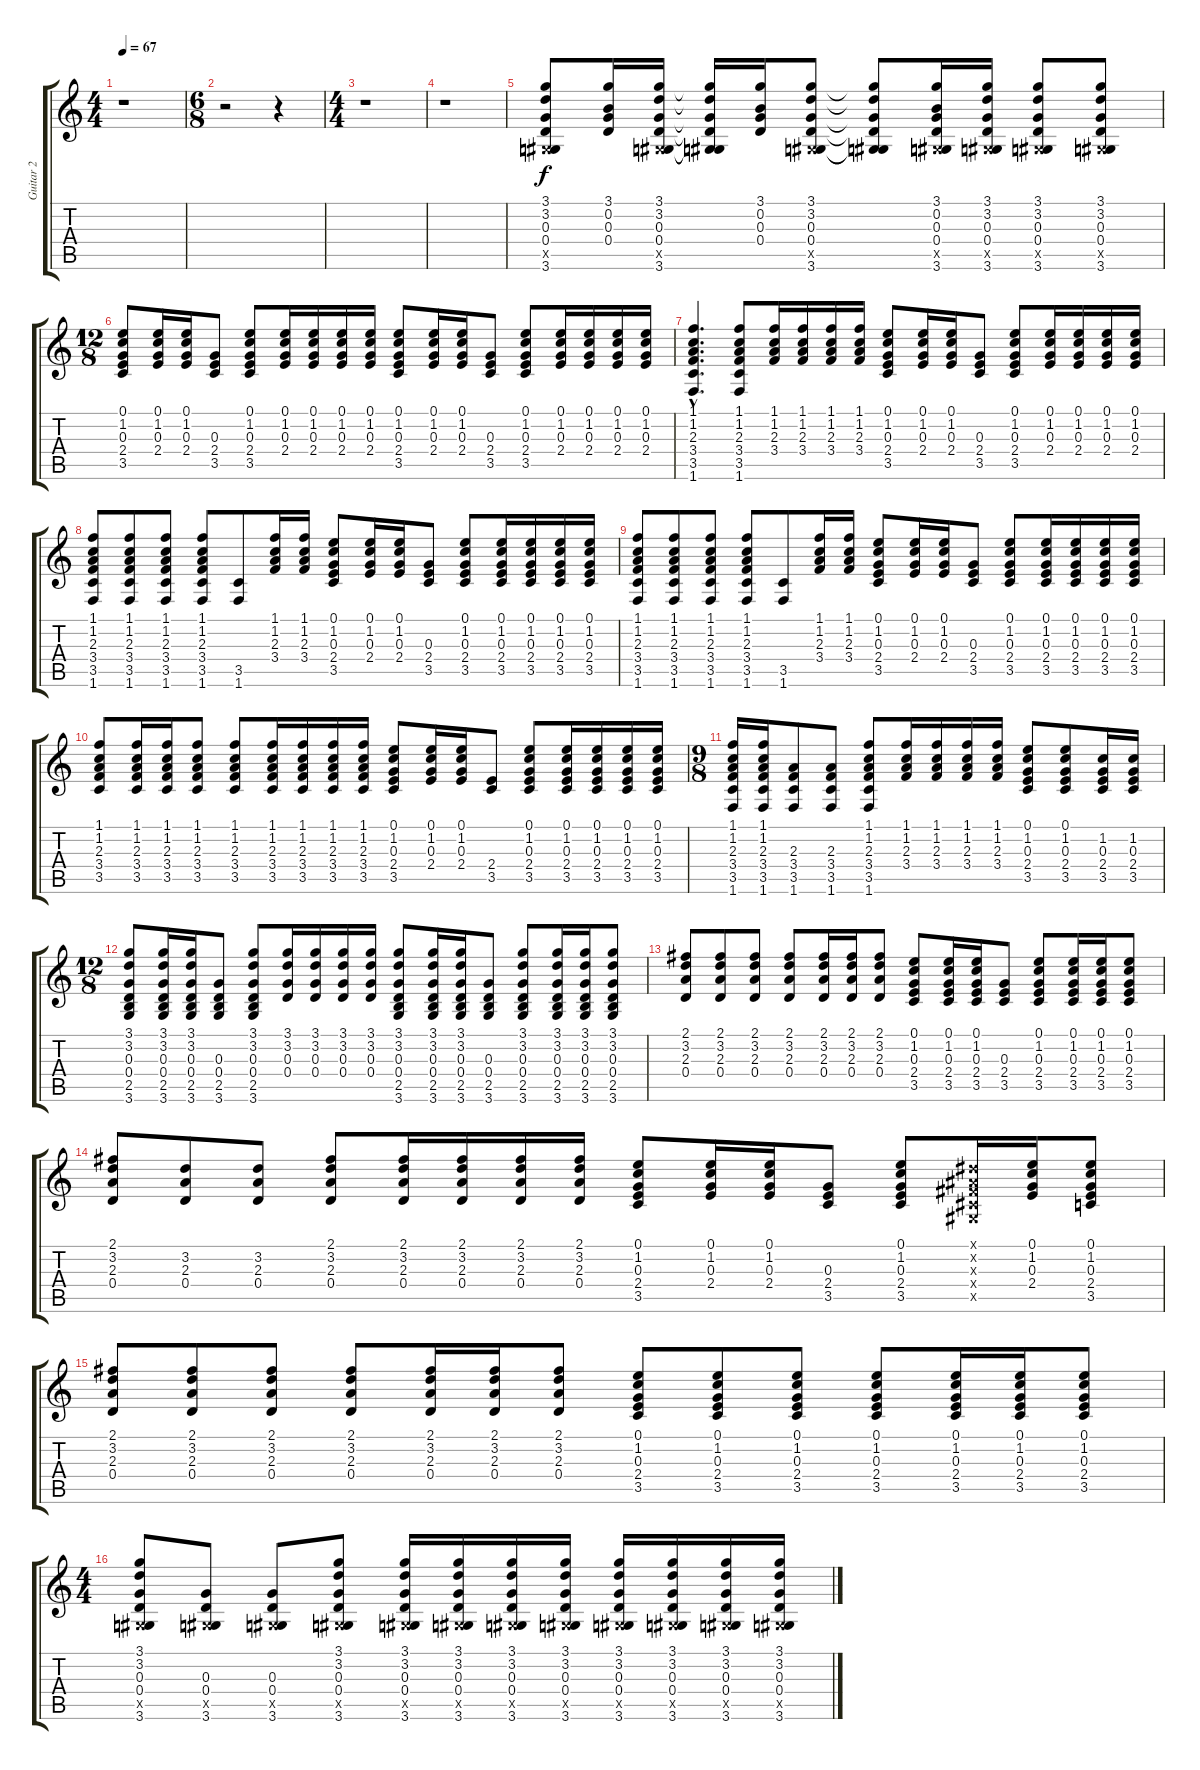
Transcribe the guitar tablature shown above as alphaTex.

\track ("Guitar 2" "Guitar 2") {instrument acousticguitarsteel}
\staff {score tabs}
\tuning (E4 B3 G3 D3 A2 E2) {hide}
\ts (4 4)
\tempo 67
\clef g2
\ks c
r.1{dy f} |
\ts (6 8)
r.2 r.4 |
\ts (4 4)
r.1 |
r.1 |
(3.1 3.2 0.3 0.4 -1.5{x} 3.6).8 (3.1 0.2 0.3 0.4).16 (3.1 3.2 0.3 0.4 -1.5{x} 3.6).16 (3.1{t} 3.2{t} 0.3{t} 0.4{t} -1.5{t} 3.6{t}).16 (3.1 0.2 0.3 0.4).16 (3.1 3.2 0.3 0.4 -1.5{x} 3.6).8 (3.1{t} 3.2{t} 0.3{t} 0.4{t} -1.5{t} 3.6{t}).8 (3.1 0.2 0.3 0.4 -1.5{x} 3.6).16 (3.1 3.2 0.3 0.4 -1.5{x} 3.6).16 (3.1 3.2 0.3 0.4 -1.5{x} 3.6).8 (3.1 3.2 0.3 0.4 -1.5{x} 3.6).8 |
\ts (12 8)
(0.1 1.2 0.3 2.4 3.5).8 (0.1 1.2 0.3 2.4).16 (0.1 1.2 0.3 2.4).16 (0.3 2.4 3.5).8 (0.1 1.2 0.3 2.4 3.5).8 (0.1 1.2 0.3 2.4).16 (0.1 1.2 0.3 2.4).16 (0.1 1.2 0.3 2.4).16 (0.1 1.2 0.3 2.4).16 (0.1 1.2 0.3 2.4 3.5).8 (0.1 1.2 0.3 2.4).16 (0.1 1.2 0.3 2.4).16 (0.3 2.4 3.5).8 (0.1 1.2 0.3 2.4 3.5).8 (0.1 1.2 0.3 2.4).16 (0.1 1.2 0.3 2.4).16 (0.1 1.2 0.3 2.4).16 (0.1 1.2 0.3 2.4).16 |
(1.1{hac} 1.2{hac} 2.3{hac} 3.4{hac} 3.5{hac} 1.6{hac}).4{d} (1.1 1.2 2.3 3.4 3.5 1.6).8 (1.1 1.2 2.3 3.4).16 (1.1 1.2 2.3 3.4).16 (1.1 1.2 2.3 3.4).16 (1.1 1.2 2.3 3.4).16 (0.1 1.2 0.3 2.4 3.5).8 (0.1 1.2 0.3 2.4).16 (0.1 1.2 0.3 2.4).16 (0.3 2.4 3.5).8 (0.1 1.2 0.3 2.4 3.5).8 (0.1 1.2 0.3 2.4).16 (0.1 1.2 0.3 2.4).16 (0.1 1.2 0.3 2.4).16 (0.1 1.2 0.3 2.4).16 |
(1.1 1.2 2.3 3.4 3.5 1.6).8 (1.1 1.2 2.3 3.4 3.5 1.6).8 (1.1 1.2 2.3 3.4 3.5 1.6).8 (1.1 1.2 2.3 3.4 3.5 1.6).8 (3.5 1.6).8 (1.1 1.2 2.3 3.4).16 (1.1 1.2 2.3 3.4).16 (0.1 1.2 0.3 2.4 3.5).8 (0.1 1.2 0.3 2.4).16 (0.1 1.2 0.3 2.4).16 (0.3 2.4 3.5).8 (0.1 1.2 0.3 2.4 3.5).8 (0.1 1.2 0.3 2.4 3.5).16 (0.1 1.2 0.3 2.4 3.5).16 (0.1 1.2 0.3 2.4 3.5).16 (0.1 1.2 0.3 2.4 3.5).16 |
(1.1 1.2 2.3 3.4 3.5 1.6).8 (1.1 1.2 2.3 3.4 3.5 1.6).8 (1.1 1.2 2.3 3.4 3.5 1.6).8 (1.1 1.2 2.3 3.4 3.5 1.6).8 (3.5 1.6).8 (1.1 1.2 2.3 3.4).16 (1.1 1.2 2.3 3.4).16 (0.1 1.2 0.3 2.4 3.5).8 (0.1 1.2 0.3 2.4).16 (0.1 1.2 0.3 2.4).16 (0.3 2.4 3.5).8 (0.1 1.2 0.3 2.4 3.5).8 (0.1 1.2 0.3 2.4 3.5).16 (0.1 1.2 0.3 2.4 3.5).16 (0.1 1.2 0.3 2.4 3.5).16 (0.1 1.2 0.3 2.4 3.5).16 |
(1.1 1.2 2.3 3.4 3.5).8 (1.1 1.2 2.3 3.4 3.5).16 (1.1 1.2 2.3 3.4 3.5).16 (1.1 1.2 2.3 3.4 3.5).8 (1.1 1.2 2.3 3.4 3.5).8 (1.1 1.2 2.3 3.4 3.5).16 (1.1 1.2 2.3 3.4 3.5).16 (1.1 1.2 2.3 3.4 3.5).16 (1.1 1.2 2.3 3.4 3.5).16 (0.1 1.2 0.3 2.4 3.5).8 (0.1 1.2 0.3 2.4).16 (0.1 1.2 0.3 2.4).16 (2.4 3.5).8 (0.1 1.2 0.3 2.4 3.5).8 (0.1 1.2 0.3 2.4 3.5).16 (0.1 1.2 0.3 2.4 3.5).16 (0.1 1.2 0.3 2.4 3.5).16 (0.1 1.2 0.3 2.4 3.5).16 |
\ts (9 8)
(1.1 1.2 2.3 3.4 3.5 1.6).16 (1.1 1.2 2.3 3.4 3.5 1.6).16 (2.3 3.4 3.5 1.6).8 (2.3 3.4 3.5 1.6).8 (1.1 1.2 2.3 3.4 3.5 1.6).8 (1.1 1.2 2.3 3.4).16 (1.1 1.2 2.3 3.4).16 (1.1 1.2 2.3 3.4).16 (1.1 1.2 2.3 3.4).16 (0.1 1.2 0.3 2.4 3.5).8 (0.1 1.2 0.3 2.4 3.5).8 (1.2 0.3 2.4 3.5).16 (1.2 0.3 2.4 3.5).16 |
\ts (12 8)
(3.1 3.2 0.3 0.4 2.5 3.6).8 (3.1 3.2 0.3 0.4 2.5 3.6).16 (3.1 3.2 0.3 0.4 2.5 3.6).16 (0.3 0.4 2.5 3.6).8 (3.1 3.2 0.3 0.4 2.5 3.6).8 (3.1 3.2 0.3 0.4).16 (3.1 3.2 0.3 0.4).16 (3.1 3.2 0.3 0.4).16 (3.1 3.2 0.3 0.4).16 (3.1 3.2 0.3 0.4 2.5 3.6).8 (3.1 3.2 0.3 0.4 2.5 3.6).16 (3.1 3.2 0.3 0.4 2.5 3.6).16 (0.3 0.4 2.5 3.6).8 (3.1 3.2 0.3 0.4 2.5 3.6).8 (3.1 3.2 0.3 0.4 2.5 3.6).16 (3.1 3.2 0.3 0.4 2.5 3.6).16 (3.1 3.2 0.3 0.4 2.5 3.6).8 |
(2.1 3.2 2.3 0.4).8 (2.1 3.2 2.3 0.4).8 (2.1 3.2 2.3 0.4).8 (2.1 3.2 2.3 0.4).8 (2.1 3.2 2.3 0.4).16 (2.1 3.2 2.3 0.4).16 (2.1 3.2 2.3 0.4).8 (0.1 1.2 0.3 2.4 3.5).8 (0.1 1.2 0.3 2.4 3.5).16 (0.1 1.2 0.3 2.4 3.5).16 (0.3 2.4 3.5).8 (0.1 1.2 0.3 2.4 3.5).8 (0.1 1.2 0.3 2.4 3.5).16 (0.1 1.2 0.3 2.4 3.5).16 (0.1 1.2 0.3 2.4 3.5).8 |
(2.1 3.2 2.3 0.4).8 (3.2 2.3 0.4).8 (3.2 2.3 0.4).8 (2.1 3.2 2.3 0.4).8 (2.1 3.2 2.3 0.4).16 (2.1 3.2 2.3 0.4).16 (2.1 3.2 2.3 0.4).16 (2.1 3.2 2.3 0.4).16 (0.1 1.2 0.3 2.4 3.5).8 (0.1 1.2 0.3 2.4).16 (0.1 1.2 0.3 2.4).16 (0.3 2.4 3.5).8 (0.1 1.2 0.3 2.4 3.5).8 (-1.1{x} -1.2{x} -1.3{x} -1.4{x} -1.5{x}).16 (0.1 1.2 0.3 2.4).16 (0.1 1.2 0.3 2.4 3.5).8 |
(2.1 3.2 2.3 0.4).8 (2.1 3.2 2.3 0.4).8 (2.1 3.2 2.3 0.4).8 (2.1 3.2 2.3 0.4).8 (2.1 3.2 2.3 0.4).16 (2.1 3.2 2.3 0.4).16 (2.1 3.2 2.3 0.4).8 (0.1 1.2 0.3 2.4 3.5).8 (0.1 1.2 0.3 2.4 3.5).8 (0.1 1.2 0.3 2.4 3.5).8 (0.1 1.2 0.3 2.4 3.5).8 (0.1 1.2 0.3 2.4 3.5).16 (0.1 1.2 0.3 2.4 3.5).16 (0.1 1.2 0.3 2.4 3.5).8 |
\ts (4 4)
(3.1 3.2 0.3 0.4 -1.5{x} 3.6).8 (0.3 0.4 -1.5{x} 3.6).8 (0.3 0.4 -1.5{x} 3.6).8 (3.1 3.2 0.3 0.4 -1.5{x} 3.6).8 (3.1 3.2 0.3 0.4 -1.5{x} 3.6).16 (3.1 3.2 0.3 0.4 -1.5{x} 3.6).16 (3.1 3.2 0.3 0.4 -1.5{x} 3.6).16 (3.1 3.2 0.3 0.4 -1.5{x} 3.6).16 (3.1 3.2 0.3 0.4 -1.5{x} 3.6).16 (3.1 3.2 0.3 0.4 -1.5{x} 3.6).16 (3.1 3.2 0.3 0.4 -1.5{x} 3.6).16 (3.1 3.2 0.3 0.4 -1.5{x} 3.6).16
